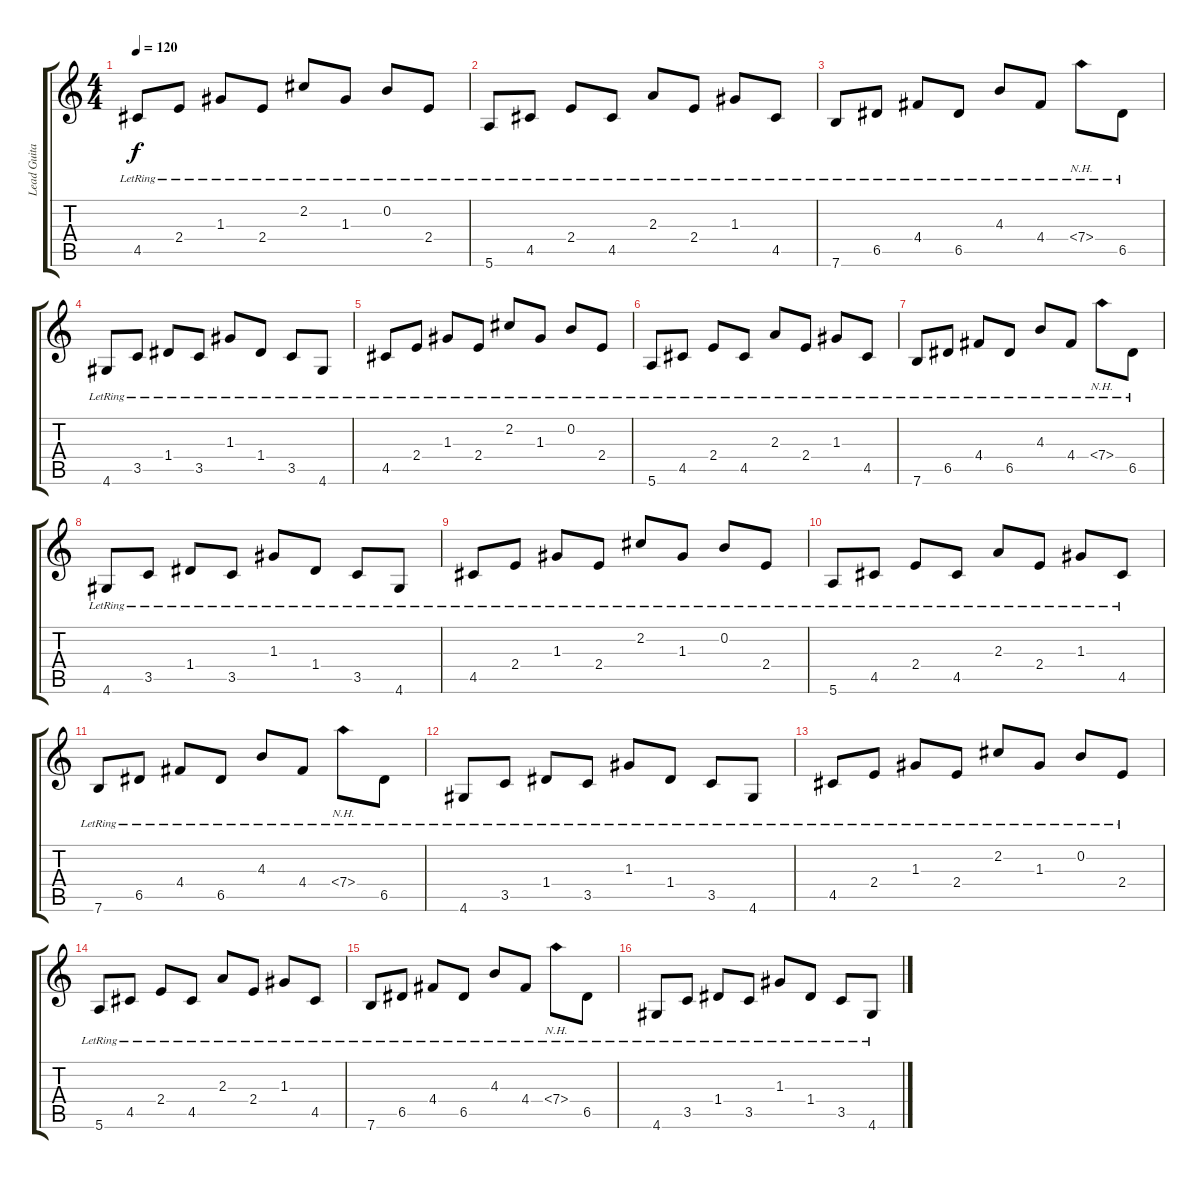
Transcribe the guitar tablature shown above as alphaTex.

\track ("Lead Guitar" "Lead Guita") {instrument overdrivenguitar}
\staff {score tabs}
\tuning (E4 B3 G3 D3 A2 E2) {hide}
\ts (4 4)
\tempo 120
\clef g2
\ks c
4.5{lr}.8{dy f} 2.4{lr}.8 1.3{lr}.8 2.4{lr}.8 2.2{lr}.8 1.3{lr}.8 0.2{lr}.8 2.4{lr}.8 |
5.6{lr}.8 4.5{lr}.8 2.4{lr}.8 4.5{lr}.8 2.3{lr}.8 2.4{lr}.8 1.3{lr}.8 4.5{lr}.8 |
7.6{lr}.8 6.5{lr}.8 4.4{lr}.8 6.5{lr}.8 4.3{lr}.8 4.4{lr}.8 7.4{nh lr}.8 6.5{lr}.8 |
4.6{lr}.8 3.5{lr}.8 1.4{lr}.8 3.5{lr}.8 1.3{lr}.8 1.4{lr}.8 3.5{lr}.8 4.6{lr}.8 |
4.5{lr}.8 2.4{lr}.8 1.3{lr}.8 2.4{lr}.8 2.2{lr}.8 1.3{lr}.8 0.2{lr}.8 2.4{lr}.8 |
5.6{lr}.8 4.5{lr}.8 2.4{lr}.8 4.5{lr}.8 2.3{lr}.8 2.4{lr}.8 1.3{lr}.8 4.5{lr}.8 |
7.6{lr}.8 6.5{lr}.8 4.4{lr}.8 6.5{lr}.8 4.3{lr}.8 4.4{lr}.8 7.4{nh lr}.8 6.5{lr}.8 |
4.6{lr}.8 3.5{lr}.8 1.4{lr}.8 3.5{lr}.8 1.3{lr}.8 1.4{lr}.8 3.5{lr}.8 4.6{lr}.8 |
4.5{lr}.8 2.4{lr}.8 1.3{lr}.8 2.4{lr}.8 2.2{lr}.8 1.3{lr}.8 0.2{lr}.8 2.4{lr}.8 |
5.6{lr}.8 4.5{lr}.8 2.4{lr}.8 4.5{lr}.8 2.3{lr}.8 2.4{lr}.8 1.3{lr}.8 4.5{lr}.8 |
7.6{lr}.8 6.5{lr}.8 4.4{lr}.8 6.5{lr}.8 4.3{lr}.8 4.4{lr}.8 7.4{nh lr}.8 6.5{lr}.8 |
4.6{lr}.8 3.5{lr}.8 1.4{lr}.8 3.5{lr}.8 1.3{lr}.8 1.4{lr}.8 3.5{lr}.8 4.6{lr}.8 |
4.5{lr}.8 2.4{lr}.8 1.3{lr}.8 2.4{lr}.8 2.2{lr}.8 1.3{lr}.8 0.2{lr}.8 2.4{lr}.8 |
5.6{lr}.8 4.5{lr}.8 2.4{lr}.8 4.5{lr}.8 2.3{lr}.8 2.4{lr}.8 1.3{lr}.8 4.5{lr}.8 |
7.6{lr}.8 6.5{lr}.8 4.4{lr}.8 6.5{lr}.8 4.3{lr}.8 4.4{lr}.8 7.4{nh lr}.8 6.5{lr}.8 |
4.6{lr}.8 3.5{lr}.8 1.4{lr}.8 3.5{lr}.8 1.3{lr}.8 1.4{lr}.8 3.5{lr}.8 4.6{lr}.8
